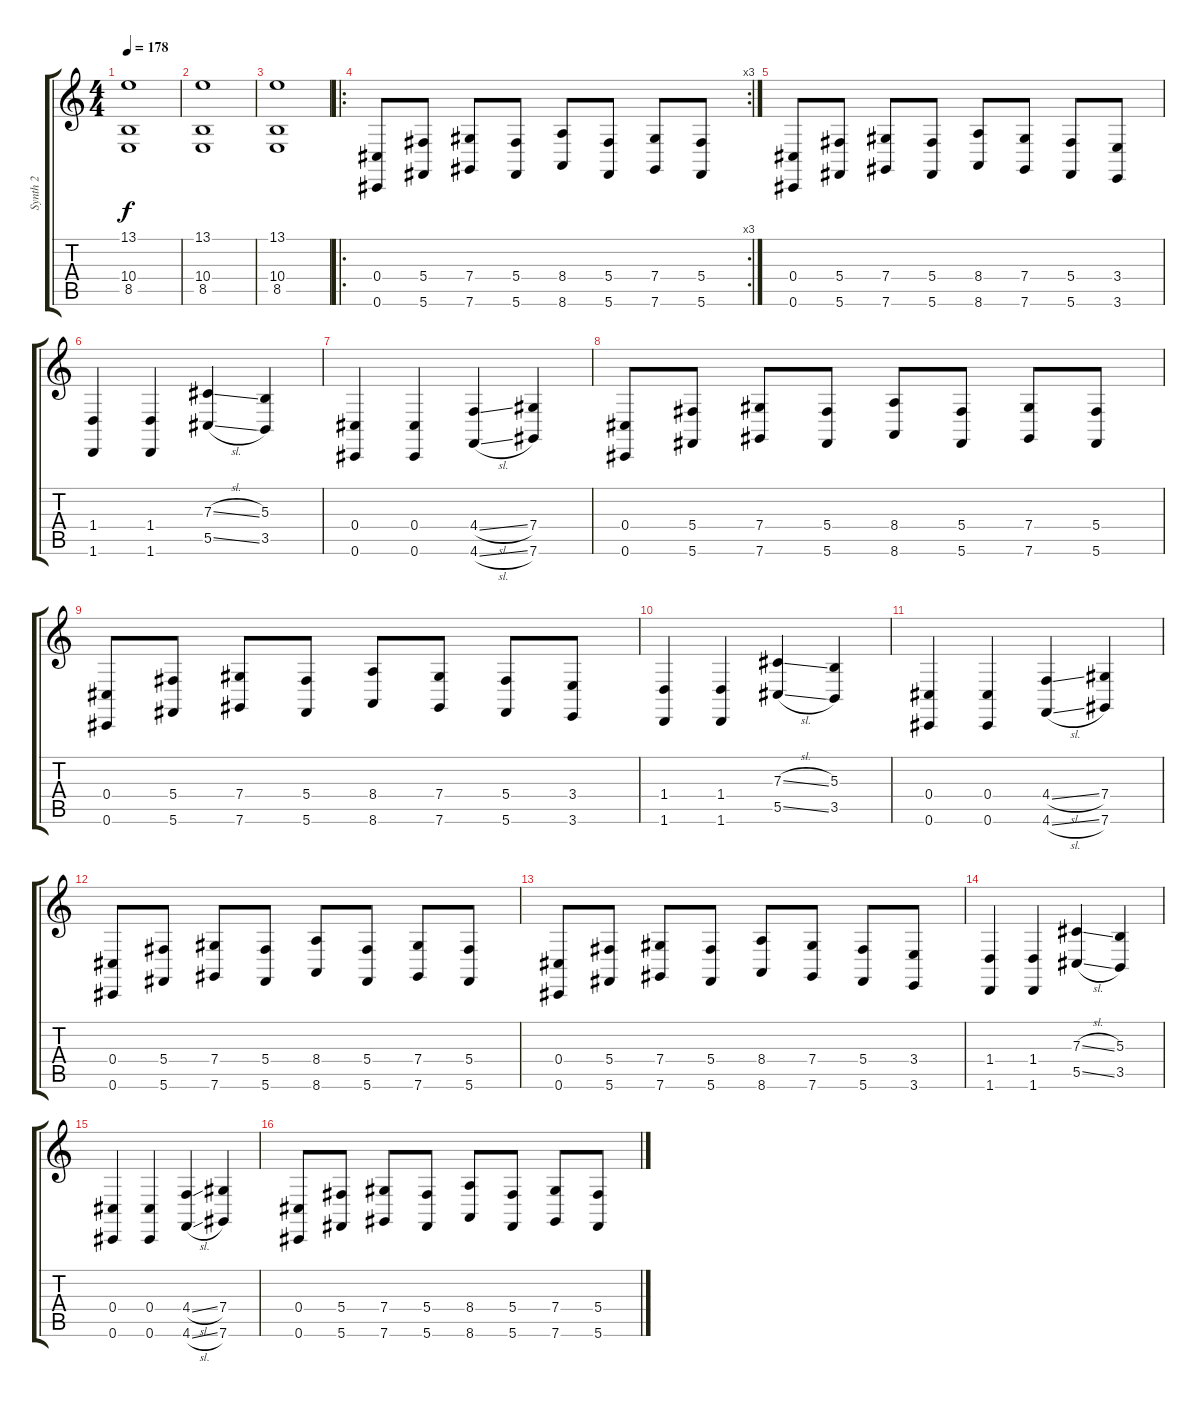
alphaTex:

\track ("Synth 2" "Synth 2") {instrument lead2sawtooth}
\staff {score tabs}
\tuning (Eb4 Bb3 Gb3 Db3 Ab2 Db2) {hide}
\ts (4 4)
\tempo 178
\clef g2
\ks c
(13.1 10.4 8.5).1{dy f} |
(13.1 10.4 8.5).1 |
(13.1 10.4 8.5).1 |
\ro
\rc 3
(0.4 0.6).8 (5.4 5.6).8 (7.4 7.6).8 (5.4 5.6).8 (8.4 8.6).8 (5.4 5.6).8 (7.4 7.6).8 (5.4 5.6).8 |
(0.4 0.6).8 (5.4 5.6).8 (7.4 7.6).8 (5.4 5.6).8 (8.4 8.6).8 (7.4 7.6).8 (5.4 5.6).8 (3.4 3.6).8 |
(1.4 1.6).4 (1.4 1.6).4 (7.3{sl} 5.5{sl}).4 (5.3 3.5).4 |
(0.4 0.6).4 (0.4 0.6).4 (4.4{sl} 4.6{sl}).4 (7.4 7.6).4 |
(0.4 0.6).8 (5.4 5.6).8 (7.4 7.6).8 (5.4 5.6).8 (8.4 8.6).8 (5.4 5.6).8 (7.4 7.6).8 (5.4 5.6).8 |
(0.4 0.6).8 (5.4 5.6).8 (7.4 7.6).8 (5.4 5.6).8 (8.4 8.6).8 (7.4 7.6).8 (5.4 5.6).8 (3.4 3.6).8 |
(1.4 1.6).4 (1.4 1.6).4 (7.3{sl} 5.5{sl}).4 (5.3 3.5).4 |
(0.4 0.6).4 (0.4 0.6).4 (4.4{sl} 4.6{sl}).4 (7.4 7.6).4 |
(0.4 0.6).8{volume 6} (5.4 5.6).8 (7.4 7.6).8 (5.4 5.6).8 (8.4 8.6).8 (5.4 5.6).8 (7.4 7.6).8 (5.4 5.6).8 |
(0.4 0.6).8 (5.4 5.6).8 (7.4 7.6).8 (5.4 5.6).8 (8.4 8.6).8 (7.4 7.6).8 (5.4 5.6).8 (3.4 3.6).8 |
(1.4 1.6).4 (1.4 1.6).4 (7.3{sl} 5.5{sl}).4 (5.3 3.5).4 |
(0.4 0.6).4 (0.4 0.6).4 (4.4{sl} 4.6{sl}).4 (7.4 7.6).4 |
(0.4 0.6).8 (5.4 5.6).8 (7.4 7.6).8 (5.4 5.6).8 (8.4 8.6).8 (5.4 5.6).8 (7.4 7.6).8 (5.4 5.6).8
